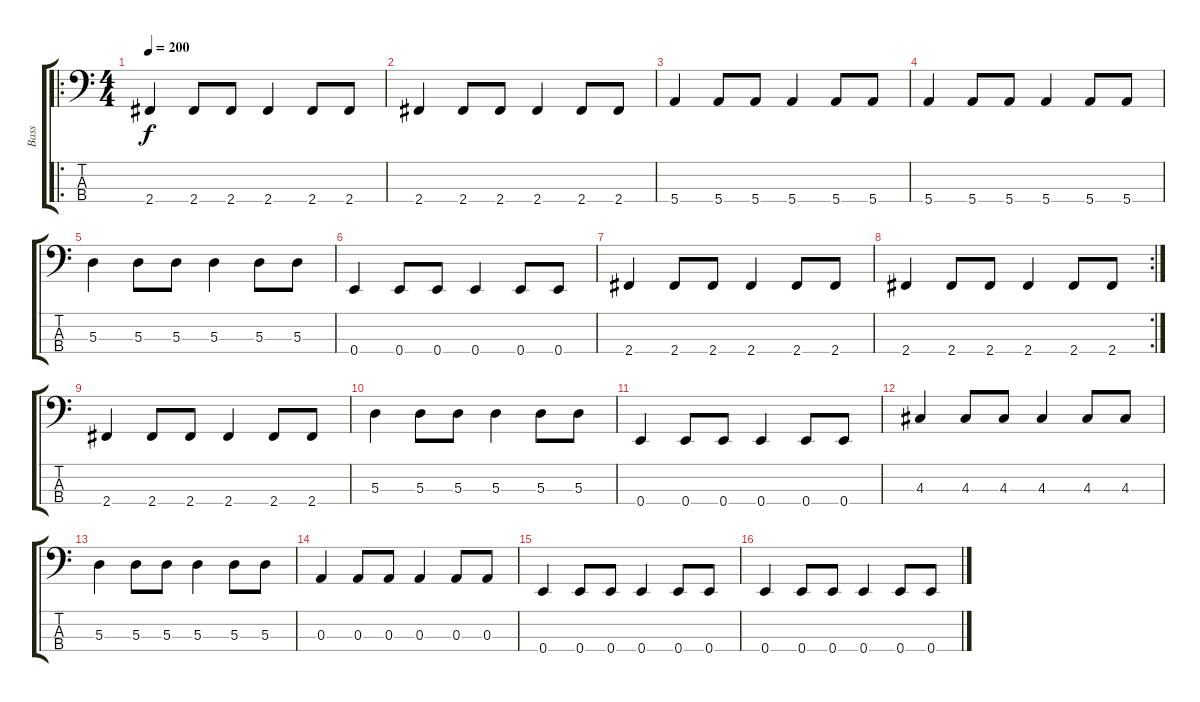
\track ("Bass" "Bass") {instrument electricbasspick}
\staff {score tabs}
\tuning (G2 D2 A1 E1) {hide}
\ro
\ts (4 4)
\tempo 200
\clef f4
\ks c
2.4.4{dy f} 2.4.8 2.4.8 2.4.4 2.4.8 2.4.8 |
2.4.4 2.4.8 2.4.8 2.4.4 2.4.8 2.4.8 |
5.4.4 5.4.8 5.4.8 5.4.4 5.4.8 5.4.8 |
5.4.4 5.4.8 5.4.8 5.4.4 5.4.8 5.4.8 |
5.3.4 5.3.8 5.3.8 5.3.4 5.3.8 5.3.8 |
0.4.4 0.4.8 0.4.8 0.4.4 0.4.8 0.4.8 |
2.4.4 2.4.8 2.4.8 2.4.4 2.4.8 2.4.8 |
\rc 2
2.4.4 2.4.8 2.4.8 2.4.4 2.4.8 2.4.8 |
2.4.4 2.4.8 2.4.8 2.4.4 2.4.8 2.4.8 |
5.3.4 5.3.8 5.3.8 5.3.4 5.3.8 5.3.8 |
0.4.4 0.4.8 0.4.8 0.4.4 0.4.8 0.4.8 |
4.3.4 4.3.8 4.3.8 4.3.4 4.3.8 4.3.8 |
5.3.4 5.3.8 5.3.8 5.3.4 5.3.8 5.3.8 |
0.3.4 0.3.8 0.3.8 0.3.4 0.3.8 0.3.8 |
0.4.4 0.4.8 0.4.8 0.4.4 0.4.8 0.4.8 |
0.4.4 0.4.8 0.4.8 0.4.4 0.4.8 0.4.8
